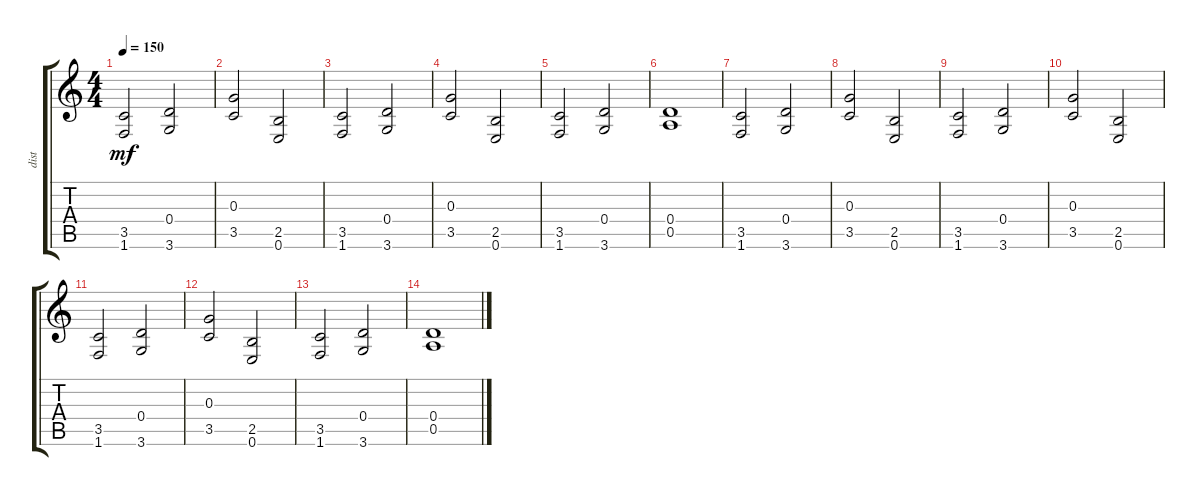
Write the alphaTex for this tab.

\track ("dist" "dist") {instrument overdrivenguitar}
\staff {score tabs}
\tuning (E4 B3 G3 D3 A2 E2) {hide}
\ts (4 4)
\tempo 150
\clef g2
\ks c
(3.5 1.6).2{dy mf} (0.4 3.6).2 |
(0.3 3.5).2 (2.5 0.6).2 |
(3.5 1.6).2 (0.4 3.6).2 |
(0.3 3.5).2 (2.5 0.6).2 |
(3.5 1.6).2 (0.4 3.6).2 |
(0.4 0.5).1 |
(3.5 1.6).2 (0.4 3.6).2 |
(0.3 3.5).2 (2.5 0.6).2 |
(3.5 1.6).2 (0.4 3.6).2 |
(0.3 3.5).2 (2.5 0.6).2 |
(3.5 1.6).2 (0.4 3.6).2 |
(0.3 3.5).2 (2.5 0.6).2 |
(3.5 1.6).2 (0.4 3.6).2 |
(0.4 0.5).1
